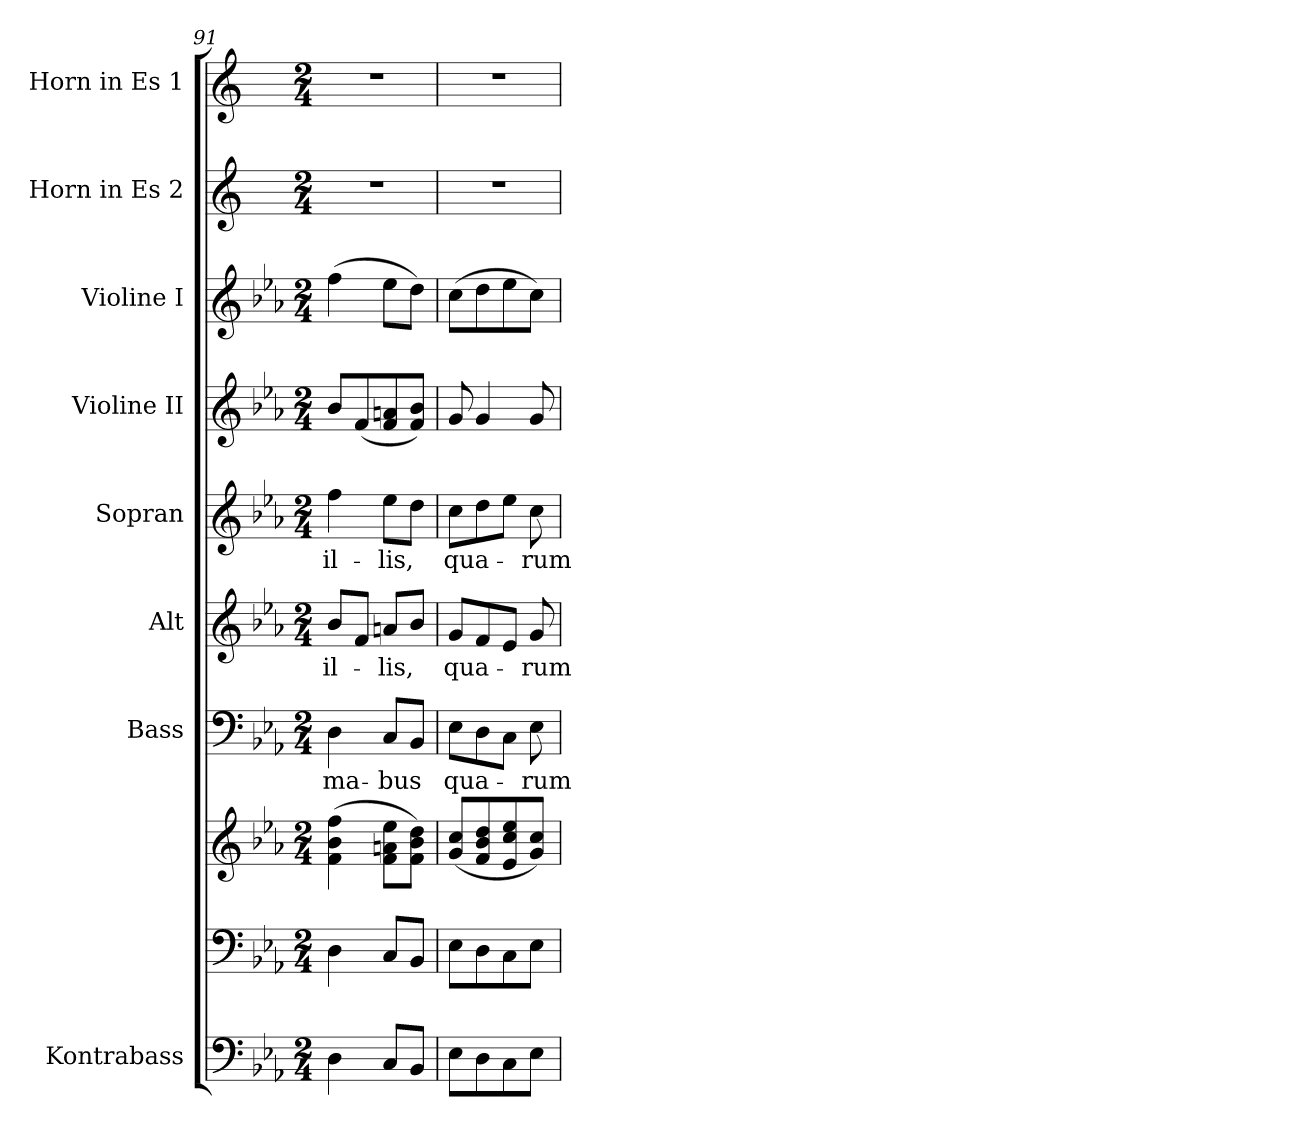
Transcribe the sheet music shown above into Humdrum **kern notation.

**kern	**kern	**kern	**kern	**text	**kern	**text	**kern	**text	**kern	**kern	**kern	**kern
*part9	*part8	*part8	*part7	*part7	*part6	*part6	*part5	*part5	*part4	*part3	*part2	*part1
*staff10	*staff9	*staff8	*staff7	*staff7	*staff6	*staff6	*staff5	*staff5	*staff4	*staff3	*staff2	*staff1
*I"Kontrabass	*	*	*I"Bass	*	*I"Alt	*	*I"Sopran	*	*I"Violine II	*I"Violine I	*I"Horn in Es 2	*I"Horn in Es 1
*I'Kb.	*	*	*I'B.	*	*I'A.	*	*I'S.	*	*I'Vl. II	*I'Vl. I	*	*
*clefF4	*clefF4	*clefG2	*clefF4	*	*clefG2	*	*clefG2	*	*clefG2	*clefG2	*clefG2	*clefG2
*ITrd7c12	*	*	*	*	*	*	*	*	*	*	*ITrd5c9	*ITrd5c9
*k[b-e-a-]	*k[b-e-a-]	*k[b-e-a-]	*k[b-e-a-]	*	*k[b-e-a-]	*	*k[b-e-a-]	*	*k[b-e-a-]	*k[b-e-a-]	*k[b-e-a-]	*k[b-e-a-]
*E-:	*E-:	*E-:	*E-:	*	*E-:	*	*E-:	*	*E-:	*E-:	*E-:	*E-:
*M2/4	*M2/4	*M2/4	*M2/4	*	*M2/4	*	*M2/4	*	*M2/4	*M2/4	*M2/4	*M2/4
=91	=91	=91	=91	=91	=91	=91	=91	=91	=91	=91	=91	=91
!	!	!	!	!LO:LY:b	!	!LO:LY:b	!	!LO:LY:b	!	!	!	!
4DD\	4D\	(>4f\ 4b-\ 4ff\	4D\	-ma-	8b-/L	il-	4ff\	il-	8b-/L	(>4ff\	2r	2r
.	.	.	.	.	8f/J	.	.	.	(<8f/	.	.	.
!	!	!	!	!LO:LY:b	!	!LO:LY:b	!	!LO:LY:b	!	!	!	!
8CC/L	8C/L	8f\ 8an\ 8ee-\L	8C/L	-bus	8an/L	-lis,	8ee-\L	-lis,	8f/ 8an/	8ee-\L	.	.
8BBB-/J	8BB-/J	8f\ 8b-\ 8dd\J)	8BB-/J	.	8b-/J	.	8dd\J	.	8f/ 8b-/J)	8dd\J)	.	.
=92	=92	=92	=92	=92	=92	=92	=92	=92	=92	=92	=92	=92
!	!	!	!	!LO:LY:b	!	!LO:LY:b	!	!LO:LY:b	!	!	!	!
8EE-\L	8E-\L	(<8g/ 8cc/L	8E-\L	qua-	8g/L	qua-	8cc\L	qua-	8g/	(>8cc\L	2r	2r
8DD\	8D\	8f/ 8b-/ 8dd/	8D\	.	8f/	.	8dd\	.	4g/	8dd\	.	.
8CC\	8C\	8e-/ 8cc/ 8ee-/	8C\J	.	8e-/J	.	8ee-\J	.	.	8ee-\	.	.
!	!	!	!	!LO:LY:b	!	!LO:LY:b	!	!LO:LY:b	!	!	!	!
8EE-\J	8E-\J	8g/ 8cc/J)	8E-\	-rum	8g/	-rum	8cc\	-rum	8g/	8cc\J)	.	.
=	=	=	=	=	=	=	=	=	=	=	=	=
*-	*-	*-	*-	*-	*-	*-	*-	*-	*-	*-	*-	*-
